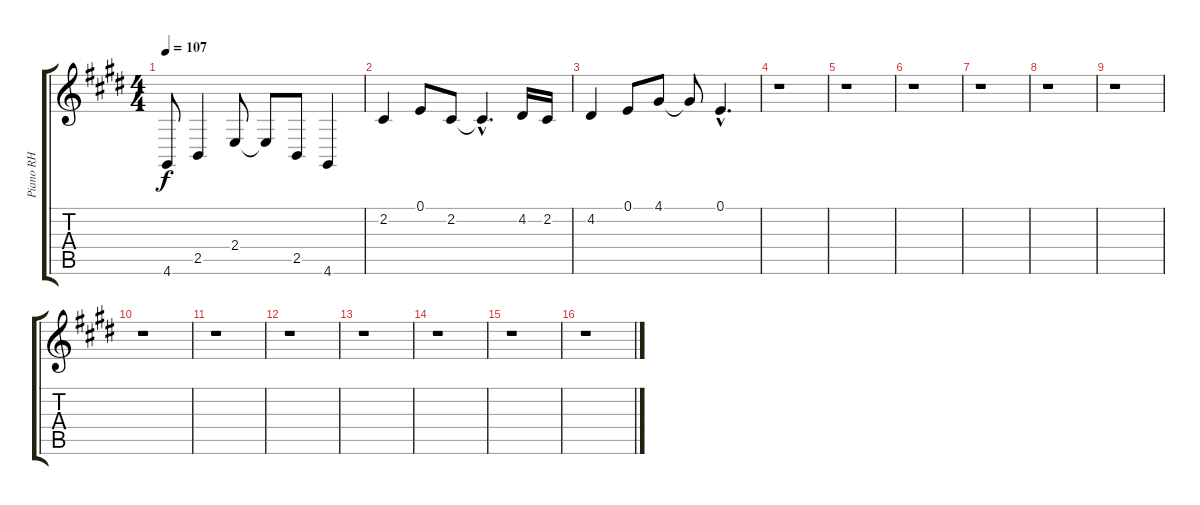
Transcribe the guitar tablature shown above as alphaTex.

\track ("Piano RH" "Piano RH") {instrument acousticgrandpiano}
\staff {score tabs}
\tuning (E4 B3 G3 D3 A2 E2) {hide}
\ts (4 4)
\tempo 107
\clef g2
\ks c#minor
4.6{t}.8{dy f} 2.5.4 2.4.8 2.4{t}.8 2.5.8 4.6.4 |
2.2.4 0.1.8 2.2.8 2.2{hac t}.4{d} 4.2.16 2.2.16 |
4.2.4 0.1.8 4.1.8 4.1{t}.8 0.1{hac}.4{d} |
r.1 |
r.1 |
r.1 |
r.1 |
r.1 |
r.1 |
r.1 |
r.1 |
r.1 |
r.1 |
r.1 |
r.1 |
r.1
